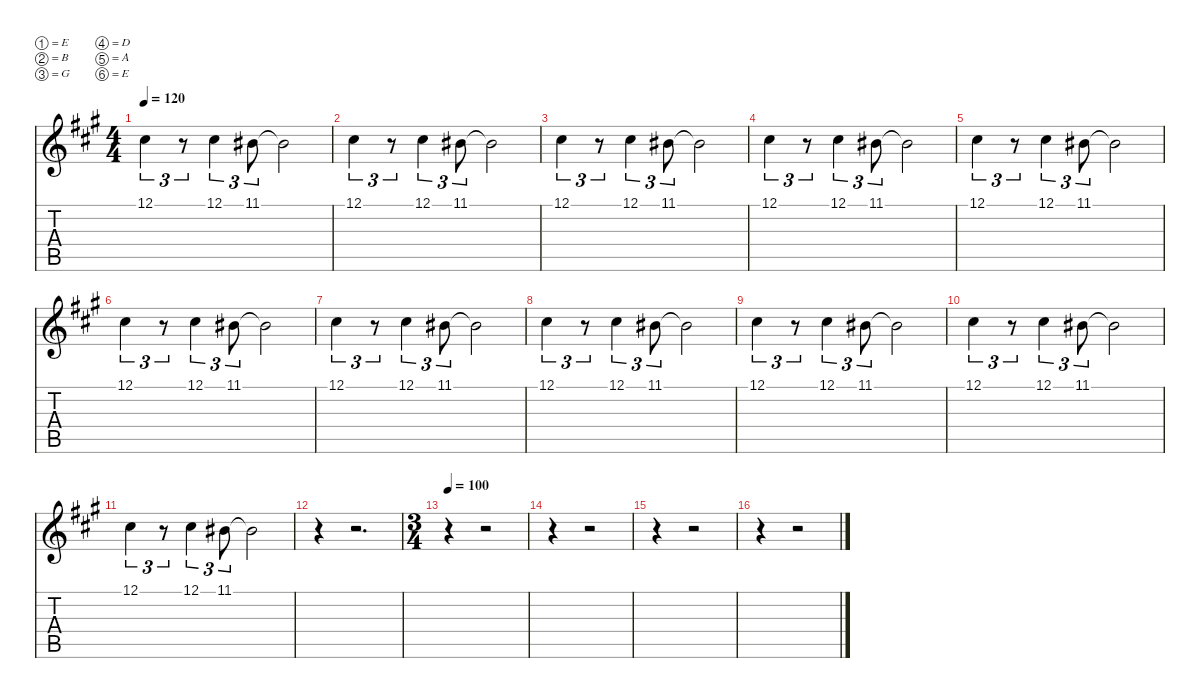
\defaultSystemsLayout 4
\hideDynamics
\bracketExtendMode nobrackets
\singleTrackTrackNamePolicy hidden
\multiTrackTrackNamePolicy hidden
\firstSystemTrackNameMode fullname
\firstSystemTrackNameOrientation horizontal
\otherSystemsTrackNameOrientation horizontal
\track ("Sax" "sax.") {instrument altosax}
\staff {score tabs}
\tuning (E3 B2 G2 D2 A1 E1)
\displaytranspose 9
\ts (4 4)
\tempo 120
\clef g2
\ks a
12.1{acc #}.4{tu (3 2) dy ff beam Down} r.8{tu (3 2) beam Down} 12.1{acc #}.4{tu (3 2) dy f beam Down} 11.1{acc #}.8{tu (3 2) beam Down} 11.1{t acc #}.2{beam Down} |
12.1{acc #}.4{tu (3 2) dy ff beam Down} r.8{tu (3 2) beam Down} 12.1{acc #}.4{tu (3 2) dy f beam Down} 11.1{acc #}.8{tu (3 2) beam Down} 11.1{t acc #}.2{beam Down} |
12.1{acc #}.4{tu (3 2) dy ff beam Down} r.8{tu (3 2) beam Down} 12.1{acc #}.4{tu (3 2) dy f beam Down} 11.1{acc #}.8{tu (3 2) beam Down} 11.1{t acc #}.2{beam Down} |
12.1{acc #}.4{tu (3 2) dy ff beam Down} r.8{tu (3 2) beam Down} 12.1{acc #}.4{tu (3 2) dy f beam Down} 11.1{acc #}.8{tu (3 2) beam Down} 11.1{t acc #}.2{beam Down} |
12.1{acc #}.4{tu (3 2) dy ff beam Down} r.8{tu (3 2) beam Down} 12.1{acc #}.4{tu (3 2) dy f beam Down} 11.1{acc #}.8{tu (3 2) beam Down} 11.1{t acc #}.2{beam Down} |
12.1{acc #}.4{tu (3 2) dy ff beam Down} r.8{tu (3 2) beam Down} 12.1{acc #}.4{tu (3 2) dy f beam Down} 11.1{acc #}.8{tu (3 2) beam Down} 11.1{t acc #}.2{beam Down} |
12.1{acc #}.4{tu (3 2) dy ff beam Down} r.8{tu (3 2) beam Down} 12.1{acc #}.4{tu (3 2) dy f beam Down} 11.1{acc #}.8{tu (3 2) beam Down} 11.1{t acc #}.2{beam Down} |
12.1{acc #}.4{tu (3 2) dy ff beam Down} r.8{tu (3 2) beam Down} 12.1{acc #}.4{tu (3 2) dy f beam Down} 11.1{acc #}.8{tu (3 2) beam Down} 11.1{t acc #}.2{beam Down} |
12.1{acc #}.4{tu (3 2) dy ff beam Down} r.8{tu (3 2) beam Down} 12.1{acc #}.4{tu (3 2) dy f beam Down} 11.1{acc #}.8{tu (3 2) beam Down} 11.1{t acc #}.2{beam Down} |
12.1{acc #}.4{tu (3 2) dy ff beam Down} r.8{tu (3 2) beam Down} 12.1{acc #}.4{tu (3 2) dy f beam Down} 11.1{acc #}.8{tu (3 2) beam Down} 11.1{t acc #}.2{beam Down} |
12.1{acc #}.4{tu (3 2) dy ff beam Down} r.8{tu (3 2) beam Down} 12.1{acc #}.4{tu (3 2) dy f beam Down} 11.1{acc #}.8{tu (3 2) beam Down} 11.1{t acc #}.2{beam Down} |
r.4{beam Down} r.2{d beam Down} |
\ts (3 4)
\tempo 100
r.4{beam Down} r.2{beam Down} |
r.4{beam Down} r.2{beam Down} |
r.4{beam Down} r.2{beam Down} |
r.4{beam Down} r.2{beam Down}
